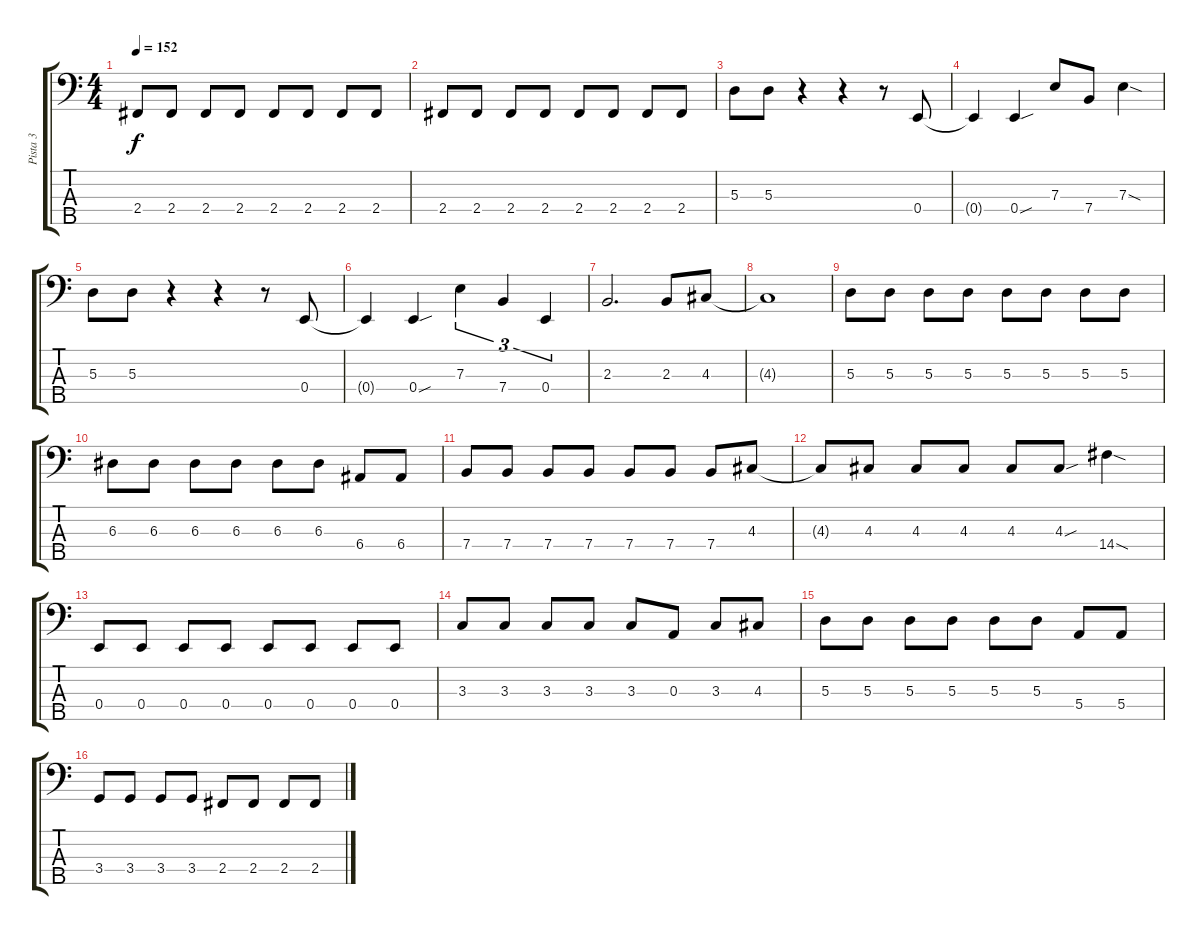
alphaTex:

\track ("Pista 3" "Pista 3") {instrument electricbassfinger}
\staff {score tabs}
\tuning (G2 D2 A1 E1 B0) {hide}
\ts (4 4)
\tempo 152
\clef f4
\ks c
2.4.8{dy f} 2.4.8 2.4.8 2.4.8 2.4.8 2.4.8 2.4.8 2.4.8 |
2.4.8 2.4.8 2.4.8 2.4.8 2.4.8 2.4.8 2.4.8 2.4.8 |
5.3.8 5.3.8 r.4 r.4 r.8 0.4.8 |
0.4{t}.4 0.4{sou}.4 7.3.8 7.4.8 7.3{sod}.4 |
5.3.8 5.3.8 r.4 r.4 r.8 0.4.8 |
0.4{t}.4 0.4{sou}.4 7.3.4{tu (3 2)} 7.4.4{tu (3 2)} 0.4.4{tu (3 2)} |
2.3.2{d} 2.3.8 4.3.8 |
4.3{t}.1 |
5.3.8 5.3.8 5.3.8 5.3.8 5.3.8 5.3.8 5.3.8 5.3.8 |
6.3.8 6.3.8 6.3.8 6.3.8 6.3.8 6.3.8 6.4.8 6.4.8 |
7.4.8 7.4.8 7.4.8 7.4.8 7.4.8 7.4.8 7.4.8 4.3.8 |
4.3{t}.8 4.3.8 4.3.8 4.3.8 4.3.8 4.3{sou}.8 14.4{sod}.4 |
0.4.8 0.4.8 0.4.8 0.4.8 0.4.8 0.4.8 0.4.8 0.4.8 |
3.3.8 3.3.8 3.3.8 3.3.8 3.3.8 0.3.8 3.3.8 4.3.8 |
5.3.8 5.3.8 5.3.8 5.3.8 5.3.8 5.3.8 5.4.8 5.4.8 |
3.4.8 3.4.8 3.4.8 3.4.8 2.4.8 2.4.8 2.4.8 2.4.8
